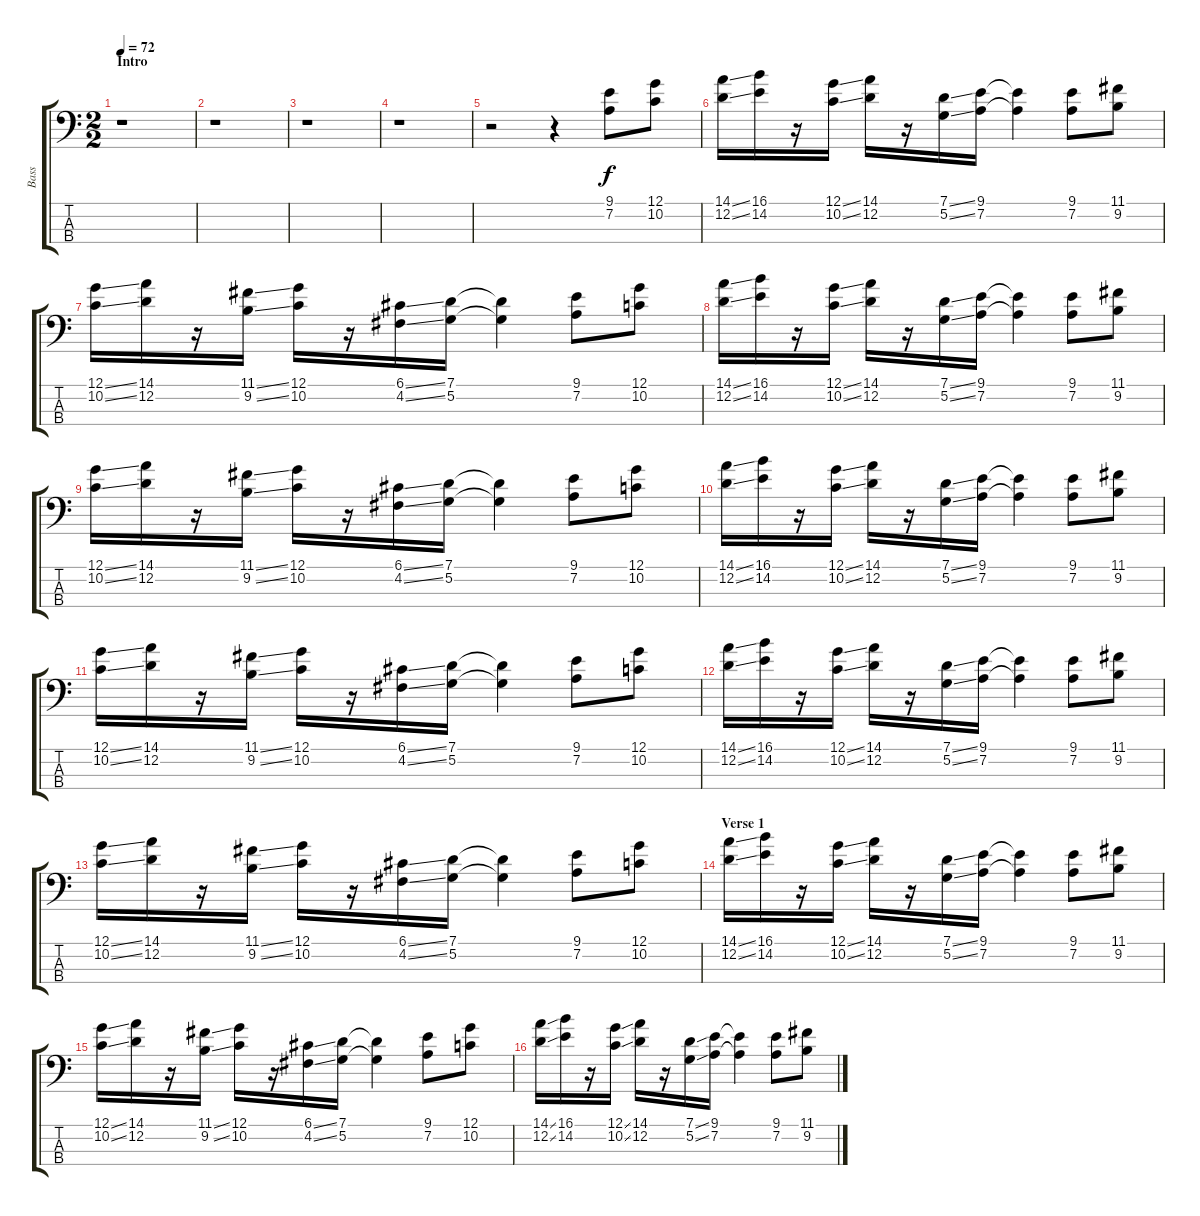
\track ("Bass" "Bass") {instrument electricbassfinger}
\staff {score tabs}
\tuning (G2 D2 A1 E1) {hide}
\ts (2 2)
\section ("" "Intro")
\tempo 72
\clef f4
\ks c
r.1{dy f instrument electricbassfinger} |
r.1 |
r.1 |
r.1 |
r.2 r.4 (9.1 7.2).8 (12.1 10.2).8 |
(14.1{ss} 12.2{ss}).16 (16.1 14.2).16 r.16 (12.1{ss} 10.2{ss}).16 (14.1 12.2).16 r.16 (7.1{ss} 5.2{ss}).16 (9.1 7.2).16 (9.1{t} 7.2{t}).4 (9.1 7.2).8 (11.1 9.2).8 |
(12.1{ss} 10.2{ss}).16 (14.1 12.2).16 r.16 (11.1{ss} 9.2{ss}).16 (12.1 10.2).16 r.16 (6.1{ss} 4.2{ss}).16 (7.1 5.2).16 (7.1{t} 5.2{t}).4 (9.1 7.2).8 (12.1 10.2).8 |
(14.1{ss} 12.2{ss}).16 (16.1 14.2).16 r.16 (12.1{ss} 10.2{ss}).16 (14.1 12.2).16 r.16 (7.1{ss} 5.2{ss}).16 (9.1 7.2).16 (9.1{t} 7.2{t}).4 (9.1 7.2).8 (11.1 9.2).8 |
(12.1{ss} 10.2{ss}).16 (14.1 12.2).16 r.16 (11.1{ss} 9.2{ss}).16 (12.1 10.2).16 r.16 (6.1{ss} 4.2{ss}).16 (7.1 5.2).16 (7.1{t} 5.2{t}).4 (9.1 7.2).8 (12.1 10.2).8 |
(14.1{ss} 12.2{ss}).16 (16.1 14.2).16 r.16 (12.1{ss} 10.2{ss}).16 (14.1 12.2).16 r.16 (7.1{ss} 5.2{ss}).16 (9.1 7.2).16 (9.1{t} 7.2{t}).4 (9.1 7.2).8 (11.1 9.2).8 |
(12.1{ss} 10.2{ss}).16 (14.1 12.2).16 r.16 (11.1{ss} 9.2{ss}).16 (12.1 10.2).16 r.16 (6.1{ss} 4.2{ss}).16 (7.1 5.2).16 (7.1{t} 5.2{t}).4 (9.1 7.2).8 (12.1 10.2).8 |
(14.1{ss} 12.2{ss}).16 (16.1 14.2).16 r.16 (12.1{ss} 10.2{ss}).16 (14.1 12.2).16 r.16 (7.1{ss} 5.2{ss}).16 (9.1 7.2).16 (9.1{t} 7.2{t}).4 (9.1 7.2).8 (11.1 9.2).8 |
(12.1{ss} 10.2{ss}).16 (14.1 12.2).16 r.16 (11.1{ss} 9.2{ss}).16 (12.1 10.2).16 r.16 (6.1{ss} 4.2{ss}).16 (7.1 5.2).16 (7.1{t} 5.2{t}).4 (9.1 7.2).8 (12.1 10.2).8 |
\section ("" "Verse 1")
(14.1{ss} 12.2{ss}).16 (16.1 14.2).16 r.16 (12.1{ss} 10.2{ss}).16 (14.1 12.2).16 r.16 (7.1{ss} 5.2{ss}).16 (9.1 7.2).16 (9.1{t} 7.2{t}).4 (9.1 7.2).8 (11.1 9.2).8 |
(12.1{ss} 10.2{ss}).16 (14.1 12.2).16 r.16 (11.1{ss} 9.2{ss}).16 (12.1 10.2).16 r.16 (6.1{ss} 4.2{ss}).16 (7.1 5.2).16 (7.1{t} 5.2{t}).4 (9.1 7.2).8 (12.1 10.2).8 |
(14.1{ss} 12.2{ss}).16 (16.1 14.2).16 r.16 (12.1{ss} 10.2{ss}).16 (14.1 12.2).16 r.16 (7.1{ss} 5.2{ss}).16 (9.1 7.2).16 (9.1{t} 7.2{t}).4 (9.1 7.2).8 (11.1 9.2).8
